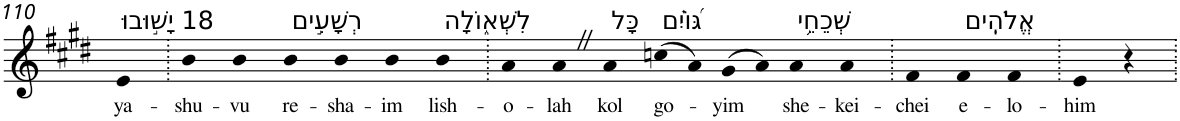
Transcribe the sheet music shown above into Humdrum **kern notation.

**kern	**text
*part1	*part1
*staff1	*staff1
*I"Piano	*
*I'Pno	*
!!LO:PB:g=z
*clefG2	*
*k[f#c#g#d#]	*
*E:	*
=110	=110
!LO:TX:a:t=18 יָשׁ֣וּבוּ	!
!	!LO:LY:b
4e	ya-
=111.	=111.
!	!LO:LY:b
4b	-shu-
!	!LO:LY:b
4b	-vu
!LO:TX:a:t=רְשָׁעִ֣ים	!
!	!LO:LY:b
4b	re-
!	!LO:LY:b
4b	-sha-
!	!LO:LY:b
4b	-im
!LO:TX:a:t=לִשְׁא֑וֹלָה	!
!	!LO:LY:b
4b	lish-
=112.	=112.
!	!LO:LY:b
4a	-o-
!	!LO:LY:b
4aZ	-lah
!LO:TX:a:t=כָּל	!
!	!LO:LY:b
4a	kol
!LO:TX:a:t=גּ֝וֹיִ֗ם	!
!	!LO:LY:b
(>8ccn	go-
8a)	.
!	!LO:LY:b
(>8g#	-yim
8a)	.
!LO:TX:a:t=שְׁכֵחֵ֥י	!
!	!LO:LY:b
4a	she-
!	!LO:LY:b
4a	-kei-
=113.	=113.
!	!LO:LY:b
4f#	-chei
!LO:TX:a:t=אֱלֹהִֽים	!
!	!LO:LY:b
4f#	e-
!	!LO:LY:b
4f#	-lo-
=114.	=114.
!	!LO:LY:b
4e	-him
4r	.
=.	=.
*-	*-
